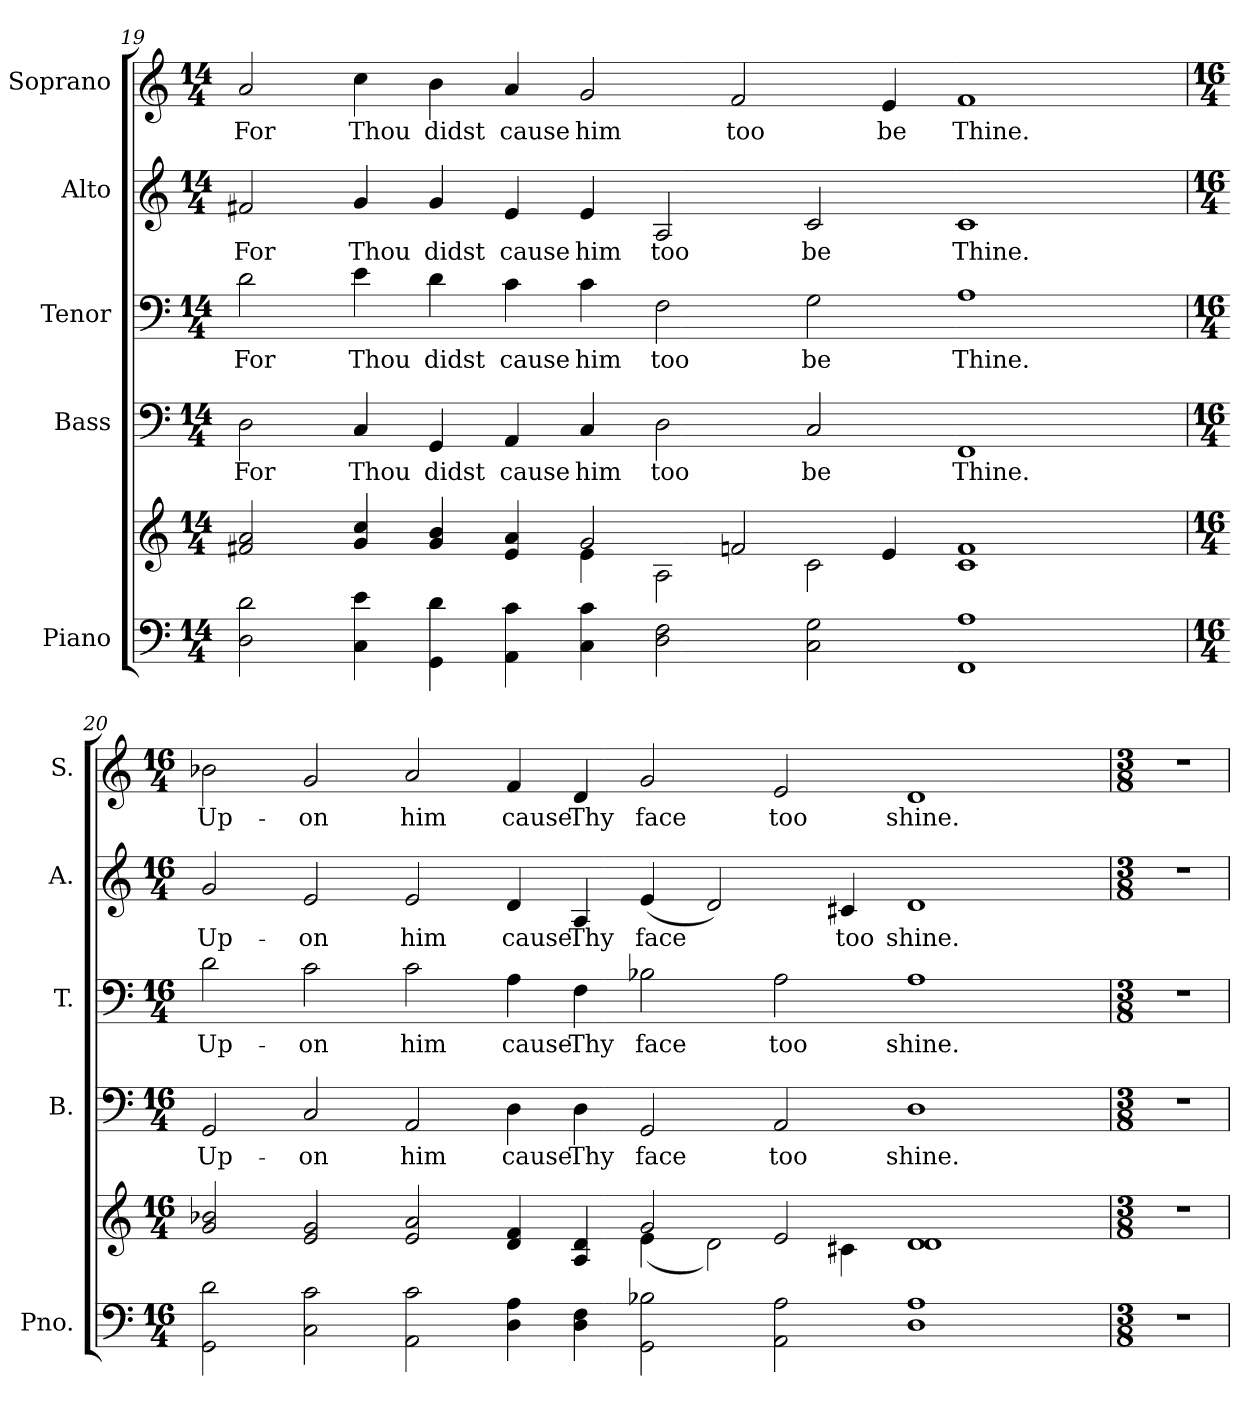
**kern	**kern	**kern	**text	**kern	**text	**kern	**text	**kern	**text
*part5	*part5	*part4	*part4	*part3	*part3	*part2	*part2	*part1	*part1
*staff6	*staff5	*staff4	*staff4	*staff3	*staff3	*staff2	*staff2	*staff1	*staff1
*I"Piano	*	*I"Bass	*	*I"Tenor	*	*I"Alto	*	*I"Soprano	*
*I'Pno.	*	*I'B.	*	*I'T.	*	*I'A.	*	*I'S.	*
!!LO:PB:g=z
*clefF4	*clefG2	*clefF4	*	*clefF4	*	*clefG2	*	*clefG2	*
*k[]	*k[]	*k[]	*	*k[]	*	*k[]	*	*k[]	*
*C:	*C:	*C:	*	*C:	*	*C:	*	*C:	*
*M14/4	*M14/4	*M14/4	*	*M14/4	*	*M14/4	*	*M14/4	*
=19	=19	=19	=19	=19	=19	=19	=19	=19	=19
*	*^	*	*	*	*	*	*	*	*
!	!	!	!	!LO:LY:b:color=#000000	!	!	!	!	!	!
!	!	!	!	!	!	!LO:LY:b:color=#000000	!	!	!	!
!	!	!	!	!	!	!	!	!LO:LY:b:color=#000000	!	!
!	!	!	!	!	!	!	!	!	!	!LO:LY:b:color=#000000
2Di\ 2di	2f#Xi/ 2ai	1ryy	2Di\	For	2di\	For	2f#Xi/	For	2ai/	For
!	!	!	!	!LO:LY:b:color=#000000	!	!	!	!	!	!
!	!	!	!	!	!	!LO:LY:b:color=#000000	!	!	!	!
!	!	!	!	!	!	!	!	!LO:LY:b:color=#000000	!	!
!	!	!	!	!	!	!	!	!	!	!LO:LY:b:color=#000000
4Ci\ 4ei	4gi/ 4cci	.	4Ci/	Thou	4ei\	Thou	4gi/	Thou	4cci\	Thou
!	!	!	!	!LO:LY:b:color=#000000	!	!	!	!	!	!
!	!	!	!	!	!	!LO:LY:b:color=#000000	!	!	!	!
!	!	!	!	!	!	!	!	!LO:LY:b:color=#000000	!	!
!	!	!	!	!	!	!	!	!	!	!LO:LY:b:color=#000000
4GGi\ 4di	4gi/ 4bi	.	4GGi/	didst	4di\	didst	4gi/	didst	4bi\	didst
!	!	!	!	!LO:LY:b:color=#000000	!	!	!	!	!	!
!	!	!	!	!	!	!LO:LY:b:color=#000000	!	!	!	!
!	!	!	!	!	!	!	!	!LO:LY:b:color=#000000	!	!
!	!	!	!	!	!	!	!	!	!	!LO:LY:b:color=#000000
4AAi\ 4ci	4ei/ 4ai	4ryy	4AAi/	cause	4ci\	cause	4ei/	cause	4ai/	cause
!	!	!	!	!LO:LY:b:color=#000000	!	!	!	!	!	!
!	!	!	!	!	!	!LO:LY:b:color=#000000	!	!	!	!
!	!	!	!	!	!	!	!	!LO:LY:b:color=#000000	!	!
!	!	!	!	!	!	!	!	!	!	!LO:LY:b:color=#000000
4Ci\ 4ci	2gi/	4ei\	4Ci/	him	4ci\	him	4ei/	him	2gi/	him
!	!	!	!	!LO:LY:b:color=#000000	!	!	!	!	!	!
!	!	!	!	!	!	!LO:LY:b:color=#000000	!	!	!	!
!	!	!	!	!	!	!	!	!LO:LY:b:color=#000000	!	!
2Di\ 2Fi	.	2Ai\	2Di\	too	2Fi\	too	2Ai/	too	.	.
!	!	!	!	!	!	!	!	!	!	!LO:LY:b:color=#000000
.	2fni/	.	.	.	.	.	.	.	2fi/	too
!	!	!	!	!LO:LY:b:color=#000000	!	!	!	!	!	!
!	!	!	!	!	!	!LO:LY:b:color=#000000	!	!	!	!
!	!	!	!	!	!	!	!	!LO:LY:b:color=#000000	!	!
2Ci\ 2Gi	.	2ci\	2Ci/	be	2Gi\	be	2ci/	be	.	.
!	!	!	!	!	!	!	!	!	!	!LO:LY:b:color=#000000
.	4ei/	.	.	.	.	.	.	.	4ei/	be
!	!	!	!	!LO:LY:b:color=#000000	!	!	!	!	!	!
!	!	!	!	!	!	!LO:LY:b:color=#000000	!	!	!	!
!	!	!	!	!	!	!	!	!LO:LY:b:color=#000000	!	!
!	!	!	!	!	!	!	!	!	!	!LO:LY:b:color=#000000
1FFi 1Ai	1ci 1fi	2ryy	1FFi	Thine.	1Ai	Thine.	1ci	Thine.	1fi	Thine.
.	.	2ryy	.	.	.	.	.	.	.	.
=20	=20	=20	=20	=20	=20	=20	=20	=20	=20	=20
*M16/4	*M16/4	*	*M16/4	*	*M16/4	*	*M16/4	*	*M16/4	*
!	!	!	!	!LO:LY:b:color=#000000	!	!	!	!	!	!
!	!	!	!	!	!	!LO:LY:b:color=#000000	!	!	!	!
!	!	!	!	!	!	!	!	!LO:LY:b:color=#000000	!	!
!	!	!	!	!	!	!	!	!	!	!LO:LY:b:color=#000000
2GGi\ 2di	2gi/ 2b-Xi	1ryy	2GGi/	Up-	2di\	Up-	2gi/	Up-	2b-Xi\	Up-
!	!	!	!	!LO:LY:b:color=#000000	!	!	!	!	!	!
!	!	!	!	!	!	!LO:LY:b:color=#000000	!	!	!	!
!	!	!	!	!	!	!	!	!LO:LY:b:color=#000000	!	!
!	!	!	!	!	!	!	!	!	!	!LO:LY:b:color=#000000
2Ci\ 2ci	2ei/ 2gi	.	2Ci/	-on	2ci\	-on	2ei/	-on	2gi/	-on
!	!	!	!	!LO:LY:b:color=#000000	!	!	!	!	!	!
!	!	!	!	!	!	!LO:LY:b:color=#000000	!	!	!	!
!	!	!	!	!	!	!	!	!LO:LY:b:color=#000000	!	!
!	!	!	!	!	!	!	!	!	!	!LO:LY:b:color=#000000
2AAi\ 2ci	2ei/ 2ai	2ryy	2AAi/	him	2ci\	him	2ei/	him	2ai/	him
!	!	!	!	!LO:LY:b:color=#000000	!	!	!	!	!	!
!	!	!	!	!	!	!LO:LY:b:color=#000000	!	!	!	!
!	!	!	!	!	!	!	!	!LO:LY:b:color=#000000	!	!
!	!	!	!	!	!	!	!	!	!	!LO:LY:b:color=#000000
4Di\ 4Ai	4di/ 4fi	2ryy	4Di\	cause	4Ai\	cause	4di/	cause	4fi/	cause
!	!	!	!	!LO:LY:b:color=#000000	!	!	!	!	!	!
!	!	!	!	!	!	!LO:LY:b:color=#000000	!	!	!	!
!	!	!	!	!	!	!	!	!LO:LY:b:color=#000000	!	!
!	!	!	!	!	!	!	!	!	!	!LO:LY:b:color=#000000
4Di\ 4Fi	4Ai/ 4di	.	4Di\	Thy	4Fi\	Thy	4Ai/	Thy	4di/	Thy
!	!	!	!	!LO:LY:b:color=#000000	!	!	!	!	!	!
!	!	!	!	!	!	!LO:LY:b:color=#000000	!	!	!	!
!	!	!	!	!	!	!	!	!LO:LY:b:color=#000000	!	!
!	!	!	!	!	!	!	!	!	!	!LO:LY:b:color=#000000
2GGi\ 2B-Xi	2gi/	(4ei\	2GGi/	face	2B-Xi\	face	(4ei/	face	2gi/	face
.	.	2di\)	.	.	.	.	2di/)	.	.	.
!	!	!	!	!LO:LY:b:color=#000000	!	!	!	!	!	!
!	!	!	!	!	!	!LO:LY:b:color=#000000	!	!	!	!
!	!	!	!	!	!	!	!	!	!	!LO:LY:b:color=#000000
2AAi\ 2Ai	2ei/	.	2AAi/	too	2Ai\	too	.	.	2ei/	too
!	!	!	!	!	!	!	!	!LO:LY:b:color=#000000	!	!
.	.	4c#Xi\	.	.	.	.	4c#Xi/	too	.	.
!	!	!	!	!LO:LY:b:color=#000000	!	!	!	!	!	!
!	!	!	!	!	!	!LO:LY:b:color=#000000	!	!	!	!
!	!	!	!	!	!	!	!	!LO:LY:b:color=#000000	!	!
!	!	!	!	!	!	!	!	!	!	!LO:LY:b:color=#000000
1Di 1Ai	1di 1di	2ryy	1Di	shine.	1Ai	shine.	1di	shine.	1di	shine.
.	.	2ryy	.	.	.	.	.	.	.	.
*	*v	*v	*	*	*	*	*	*	*	*
!!LO:PB:g=z
=21	=21	=21	=21	=21	=21	=21	=21	=21	=21
*M3/8	*M3/8	*M3/8	*	*M3/8	*	*M3/8	*	*M3/8	*
*	*^	*	*	*	*	*	*	*	*
!LO:N:vis=1	!LO:N:vis=1	!	!LO:N:vis=1	!	!LO:N:vis=1	!	!LO:N:vis=1	!	!LO:N:vis=1	!
*	*v	*v	*	*	*	*	*	*	*	*
4.r	4.r	4.r	.	4.r	.	4.r	.	4.r	.
=	=	=	=	=	=	=	=	=	=
*-	*-	*-	*-	*-	*-	*-	*-	*-	*-
